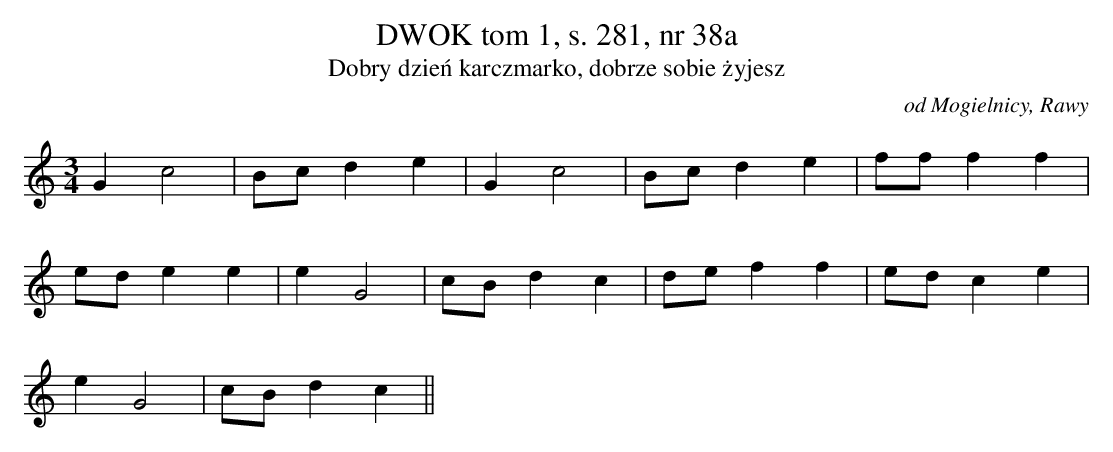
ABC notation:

X:1
T: DWOK tom 1, s. 281, nr 38a
T: Dobry dzień karczmarko, dobrze sobie żyjesz
O: od Mogielnicy, Rawy
M: 3/4
L: 1/8
K: C
G2c4 | Bcd2e2 | G2c4 | Bcd2e2 | fff2f2 |
ede2e2 | e2G4 | cBd2c2 | def2f2 | edc2e2|
e2G4 | cBd2c2||
